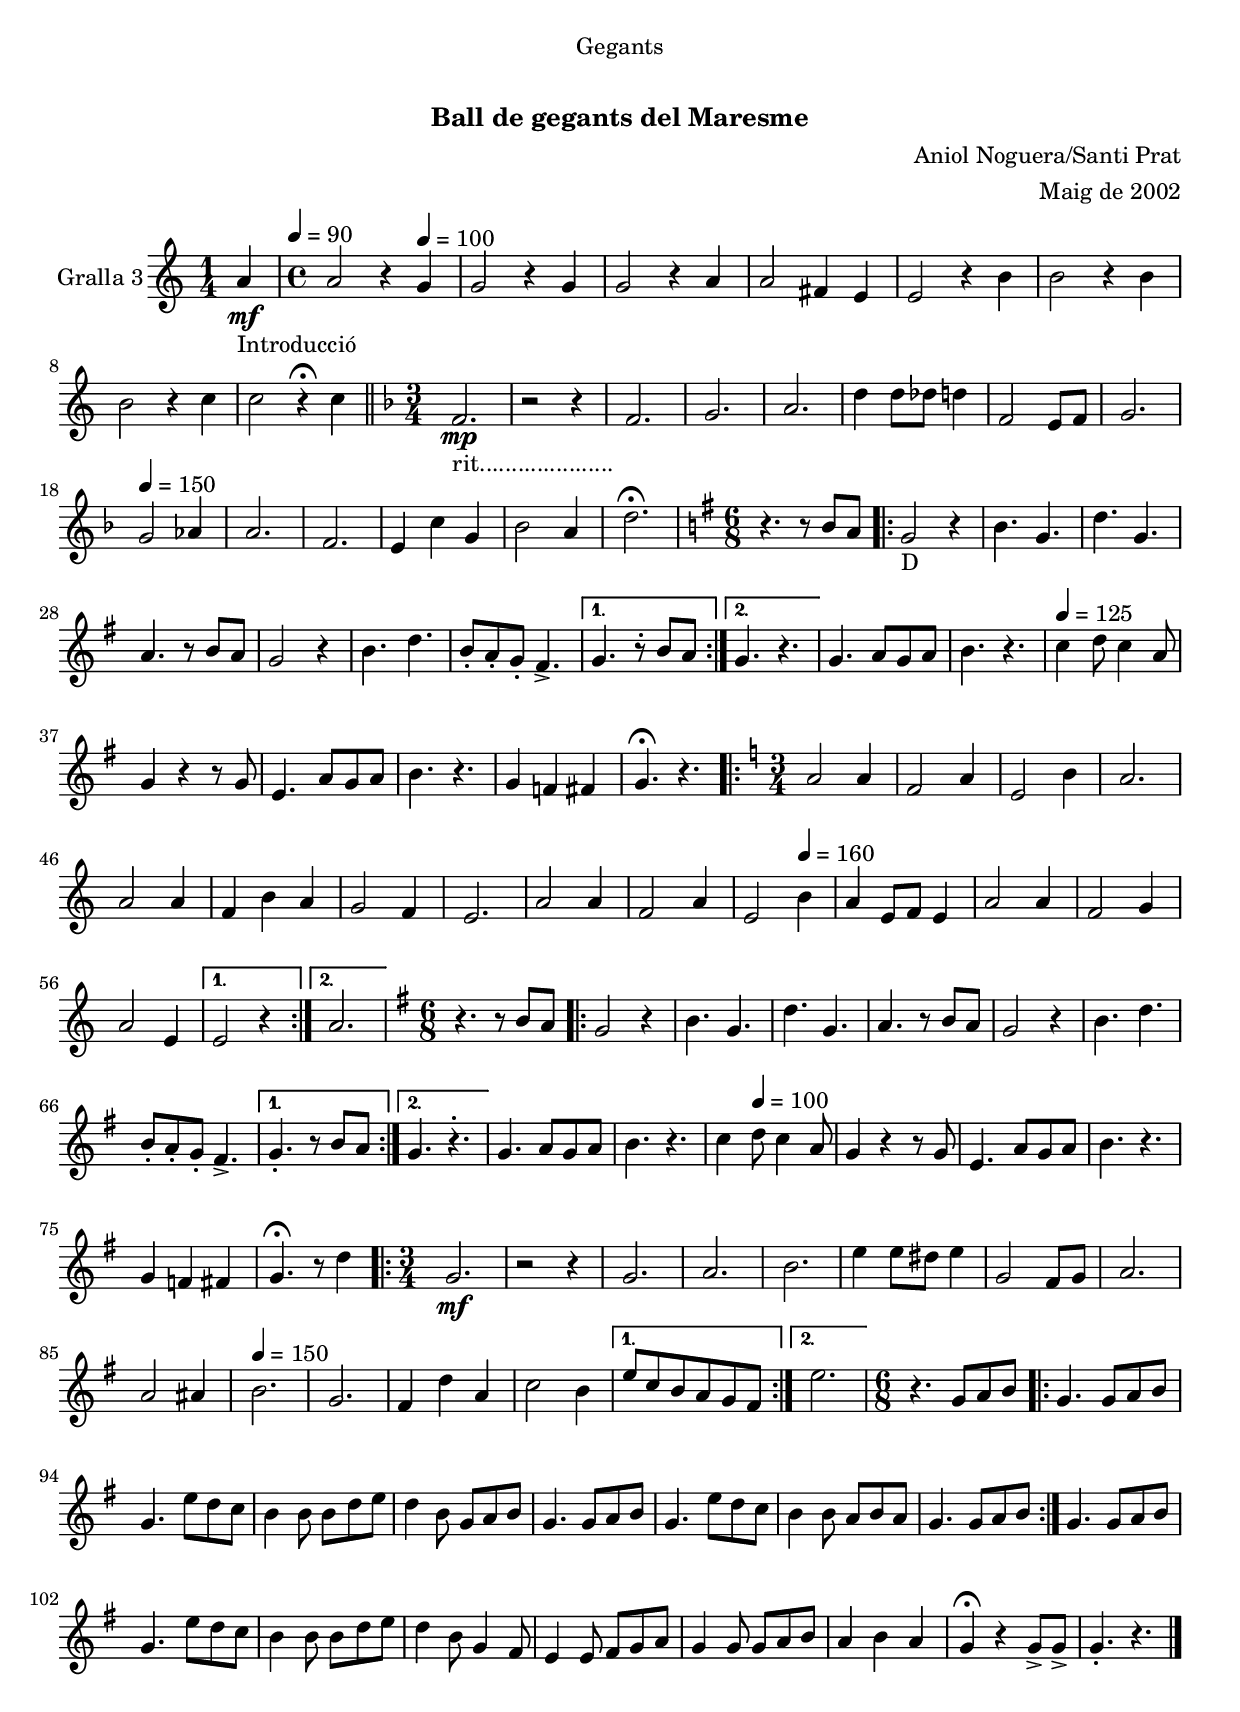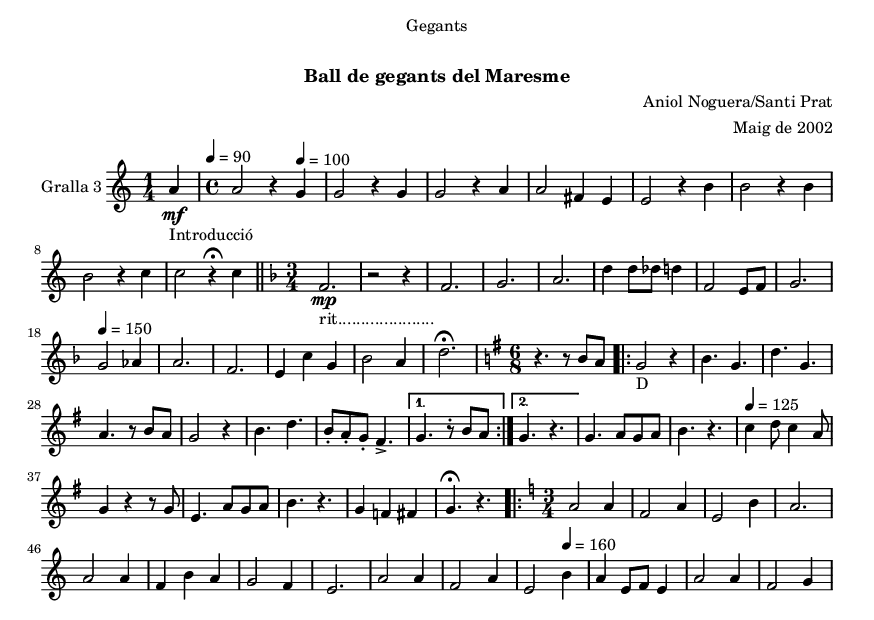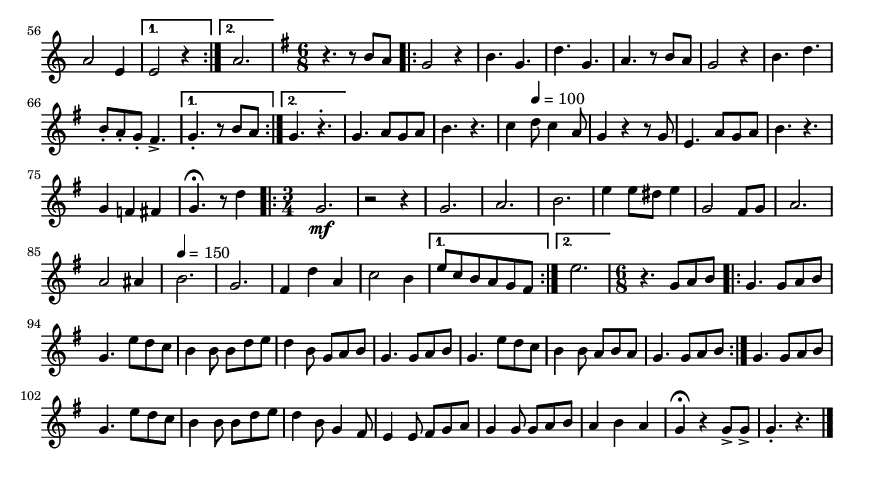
\version "2.16.0"

\header {
  dedication="Gegants"
  title="   "
  subtitle="Ball de gegants del Maresme"
  subsubtitle=""
  poet=""
  meter=""
  piece=""
  composer="Aniol Noguera/Santi Prat"
  arranger="Maig de 2002"
  opus=""
  instrument=""
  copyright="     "
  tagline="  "
}

liniaroAa =
\relative a'
{
  \clef treble
  \key c \major
  \time 1/4
  a4 \mf _"Introducció" \tempo 4 = 90  |
  \time 4/4   a2 r4 \tempo 4 = 100 g  |
  g2 r4 g  |
  g2 r4 a  |
  %05
  a2 fis4 e  |
  e2 r4 b'  |
  b2 r4 b  |
  b2 r4 c  |
  c2 r4 \fermata c  \bar "||"
  %10
  \key f \major   \time 3/4   f,2. _"rit....................." \mp  |
  r2 r4  |
  f2.  |
  g2.  |
  a2.  |
  %15
  d4 d8 des d4  |
  f,2 e8 f  |
  g2. \tempo 4 = 150  |
  g2 aes4  |
  a2.  |
  %20
  f2.  |
  e4 c' g  |
  bes2 a4  |
  d2. \fermata  |
  \key g \major   \time 6/8   r4. r8 b a  |
  %25
  \repeat volta 2 { g2 _"D" r4   |
  b4. g  |
  d'4. g,  |
  a4. r8 b a  |
  g2 r4  |
  %30
  b4. d  |
  b8 -. a -. g -. fis4. -> }
  \alternative { { g4. r8 -. b a }
  { g4. r } }
  g4. a8 g a  |
  %35
  b4. r \tempo 4 = 125  |
  c4 d8 c4 a8  |
  g4 r r8 g  |
  e4. a8 g a  |
  b4. r   |
  %40
  g4 f fis  |
  g4. \fermata r  |
  \key c \major   \time 3/4   \repeat volta 2 { a2 a4   |
  f2 a4  |
  e2 b'4  |
  %45
  a2.  |
  a2 a4  |
  f4 b a  |
  g2 f4  |
  e2.  |
  %50
  a2 a4  |
  f2 a4  |
  e2 \tempo 4 = 160 b'4  |
  a4 e8 f e4  |
  a2 a4  |
  %55
  f2 g4  |
  a2 e4 }
  \alternative { { e2 r4 }
  { a2. } }
  \key g \major   \time 6/8   r4. r8 b a  |
  %60
  \repeat volta 2 { g2  r4  |
  b4. g  |
  d'4. g,  |
  a4. r8 b a  |
  g2 r4  |
  %65
  b4. d  |
  b8 -. a -. g -. fis4. -> }
  \alternative { { g4. -. r8 b a }
  { g4. r -.  } }
  g4. a8 g a  |
  %70
  b4. r  |
  c4 \tempo 4 = 100 d8 c4 a8  |
  g4 r r8 g  |
  e4. a8 g a  |
  b4. r  |
  %75
  g4 f fis  |
  g4. \fermata r8 d'4  |
  \time 3/4   \repeat volta 2 { g,2.  \mf  |
  r2 r4  |
  g2.  |
  %80
  a2.  |
  b2.  |
  e4 e8 dis e4  |
  g,2 fis8 g  |
  a2.  |
  %85
  a2 ais4 \tempo 4 = 150  |
  b2.  |
  g2.  |
  fis4 d' a  |
  c2 b4 }
  %90
  \alternative { { e8 c b a g fis }
  { e'2. } }
  \time 6/8   r4. g,8 a b  |
  \repeat volta 2 { g4. g8  a b  |
  g4. e'8 d c  |
  %95
  b4 b8 b d e  |
  d4 b8 g a b  |
  g4. g8 a b  |
  g4. e'8 d c  |
  b4 b8 a b a  |
  %100
  g4. g8 a b  | }
  g4. g8 a b  |
  g4. e'8 d c  |
  b4 b8 b d e  |
  d4 b8 g4 fis8  |
  %105
  e4 e8 fis g a  |
  g4 g8 g a b  |
  a4 b a  |
  g4 \fermata r g8 -> g ->  |
  g4. -. r  \bar "|."
}

\book {

\paper {
  print-page-number = false
}

\bookpart {

\score {
  \new StaffGroup {
    \override Score.RehearsalMark #'self-alignment-X = #LEFT
    <<
      \new Staff \with {instrumentName = #"Gralla 3"} \liniaroAa
    >>
  }
  \layout {}
}\score { \unfoldRepeats
  \new StaffGroup {
    \override Score.RehearsalMark #'self-alignment-X = #LEFT
    <<
      \new Staff \with {instrumentName = #"Gralla 3"} \liniaroAa
    >>
  }
  \midi {}
}

}

}

\book {

\paper {
  print-page-number = false
  #(set-paper-size "a6landscape")
  #(layout-set-staff-size 14)
}

\bookpart {

\score {
  \new StaffGroup {
    \override Score.RehearsalMark #'self-alignment-X = #LEFT
    <<
      \new Staff \with {instrumentName = #"Gralla 3"} \liniaroAa
    >>
  }
  \layout {}
}

}

}
